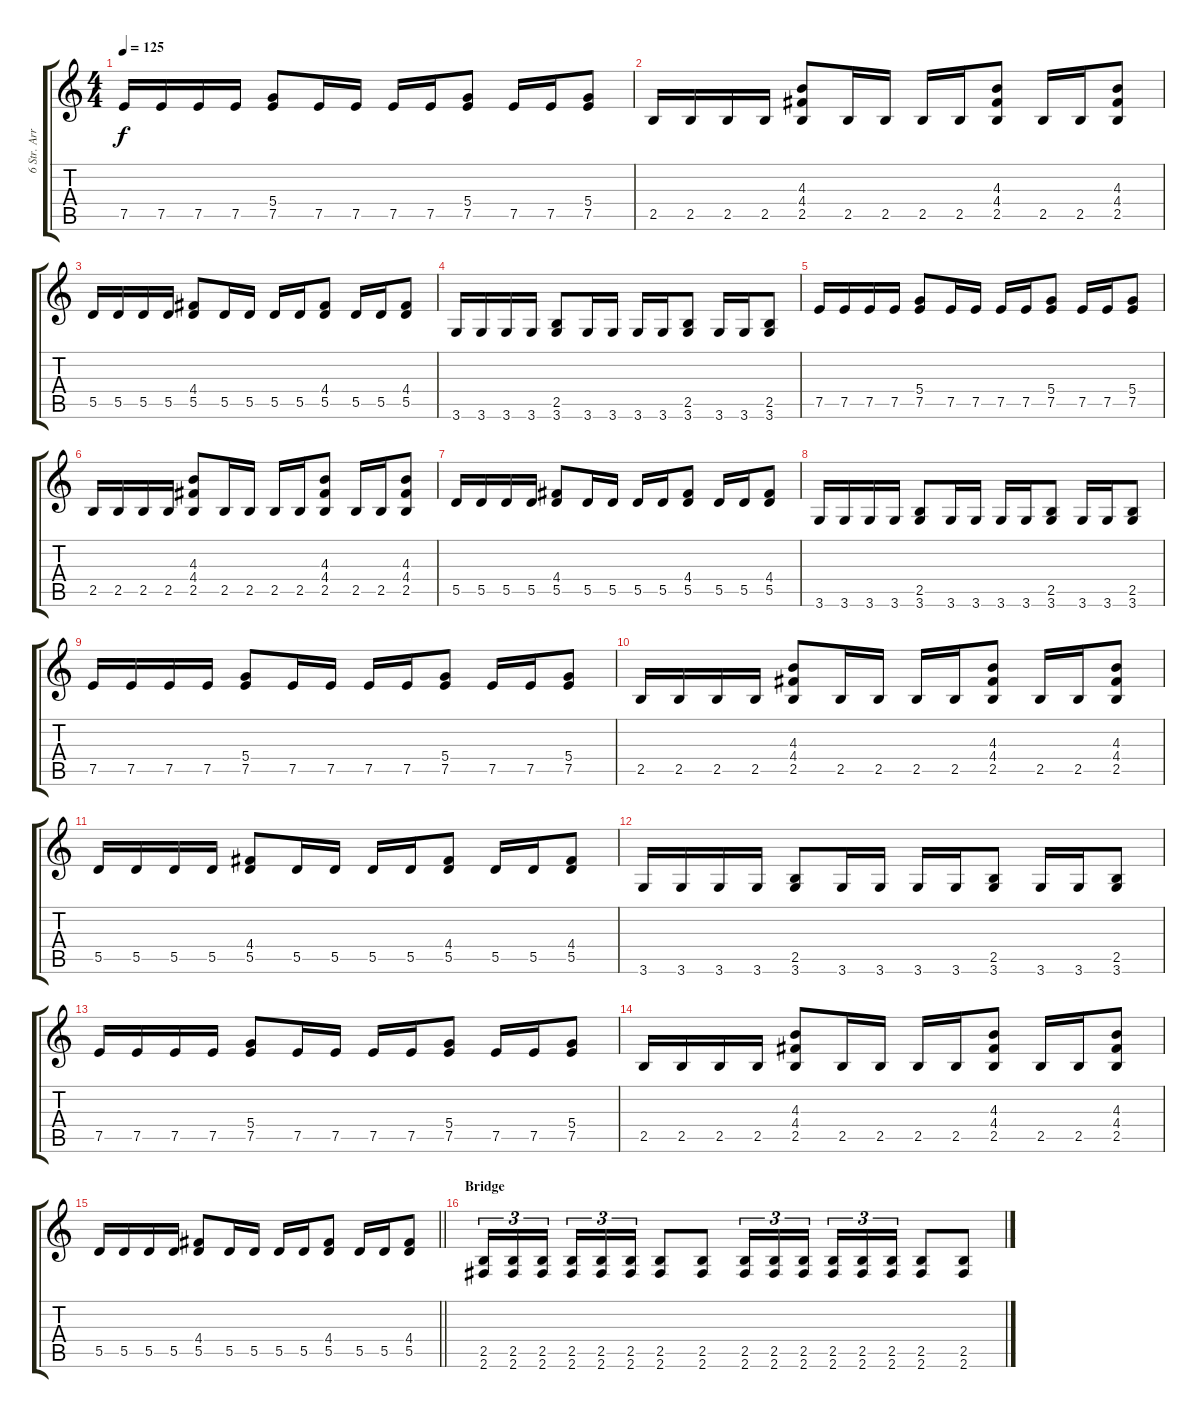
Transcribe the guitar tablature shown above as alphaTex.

\track ("6 Str. Arrange" "6 Str. Arr") {mute instrument distortionguitar}
\staff {score tabs}
\tuning (E4 B3 G3 D3 A2 E2) {hide}
\ts (4 4)
\tempo 125
\clef g2
\ks c
7.5.16{dy f} 7.5.16 7.5.16 7.5.16 (5.4 7.5).8 7.5.16 7.5.16 7.5.16 7.5.16 (5.4 7.5).8 7.5.16 7.5.16 (5.4 7.5).8 |
2.5.16 2.5.16 2.5.16 2.5.16 (4.3 4.4 2.5).8 2.5.16 2.5.16 2.5.16 2.5.16 (4.3 4.4 2.5).8 2.5.16 2.5.16 (4.3 4.4 2.5).8 |
5.5.16 5.5.16 5.5.16 5.5.16 (4.4 5.5).8 5.5.16 5.5.16 5.5.16 5.5.16 (4.4 5.5).8 5.5.16 5.5.16 (4.4 5.5).8 |
3.6.16 3.6.16 3.6.16 3.6.16 (2.5 3.6).8 3.6.16 3.6.16 3.6.16 3.6.16 (2.5 3.6).8 3.6.16 3.6.16 (2.5 3.6).8 |
7.5.16 7.5.16 7.5.16 7.5.16 (5.4 7.5).8 7.5.16 7.5.16 7.5.16 7.5.16 (5.4 7.5).8 7.5.16 7.5.16 (5.4 7.5).8 |
2.5.16 2.5.16 2.5.16 2.5.16 (4.3 4.4 2.5).8 2.5.16 2.5.16 2.5.16 2.5.16 (4.3 4.4 2.5).8 2.5.16 2.5.16 (4.3 4.4 2.5).8 |
5.5.16 5.5.16 5.5.16 5.5.16 (4.4 5.5).8 5.5.16 5.5.16 5.5.16 5.5.16 (4.4 5.5).8 5.5.16 5.5.16 (4.4 5.5).8 |
3.6.16 3.6.16 3.6.16 3.6.16 (2.5 3.6).8 3.6.16 3.6.16 3.6.16 3.6.16 (2.5 3.6).8 3.6.16 3.6.16 (2.5 3.6).8 |
7.5.16 7.5.16 7.5.16 7.5.16 (5.4 7.5).8 7.5.16 7.5.16 7.5.16 7.5.16 (5.4 7.5).8 7.5.16 7.5.16 (5.4 7.5).8 |
2.5.16 2.5.16 2.5.16 2.5.16 (4.3 4.4 2.5).8 2.5.16 2.5.16 2.5.16 2.5.16 (4.3 4.4 2.5).8 2.5.16 2.5.16 (4.3 4.4 2.5).8 |
5.5.16 5.5.16 5.5.16 5.5.16 (4.4 5.5).8 5.5.16 5.5.16 5.5.16 5.5.16 (4.4 5.5).8 5.5.16 5.5.16 (4.4 5.5).8 |
3.6.16 3.6.16 3.6.16 3.6.16 (2.5 3.6).8 3.6.16 3.6.16 3.6.16 3.6.16 (2.5 3.6).8 3.6.16 3.6.16 (2.5 3.6).8 |
7.5.16 7.5.16 7.5.16 7.5.16 (5.4 7.5).8 7.5.16 7.5.16 7.5.16 7.5.16 (5.4 7.5).8 7.5.16 7.5.16 (5.4 7.5).8 |
2.5.16 2.5.16 2.5.16 2.5.16 (4.3 4.4 2.5).8 2.5.16 2.5.16 2.5.16 2.5.16 (4.3 4.4 2.5).8 2.5.16 2.5.16 (4.3 4.4 2.5).8 |
\barLineRight lightlight
5.5.16 5.5.16 5.5.16 5.5.16 (4.4 5.5).8 5.5.16 5.5.16 5.5.16 5.5.16 (4.4 5.5).8 5.5.16 5.5.16 (4.4 5.5).8 |
\section ("" "Bridge")
(2.5 2.6).16{tu (3 2)} (2.5 2.6).16{tu (3 2)} (2.5 2.6).16{tu (3 2) beam splitsecondary} (2.5 2.6).16{tu (3 2)} (2.5 2.6).16{tu (3 2)} (2.5 2.6).16{tu (3 2)} (2.5 2.6).8 (2.5 2.6).8 (2.5 2.6).16{tu (3 2)} (2.5 2.6).16{tu (3 2)} (2.5 2.6).16{tu (3 2) beam splitsecondary} (2.5 2.6).16{tu (3 2)} (2.5 2.6).16{tu (3 2)} (2.5 2.6).16{tu (3 2)} (2.5 2.6).8 (2.5 2.6).8
